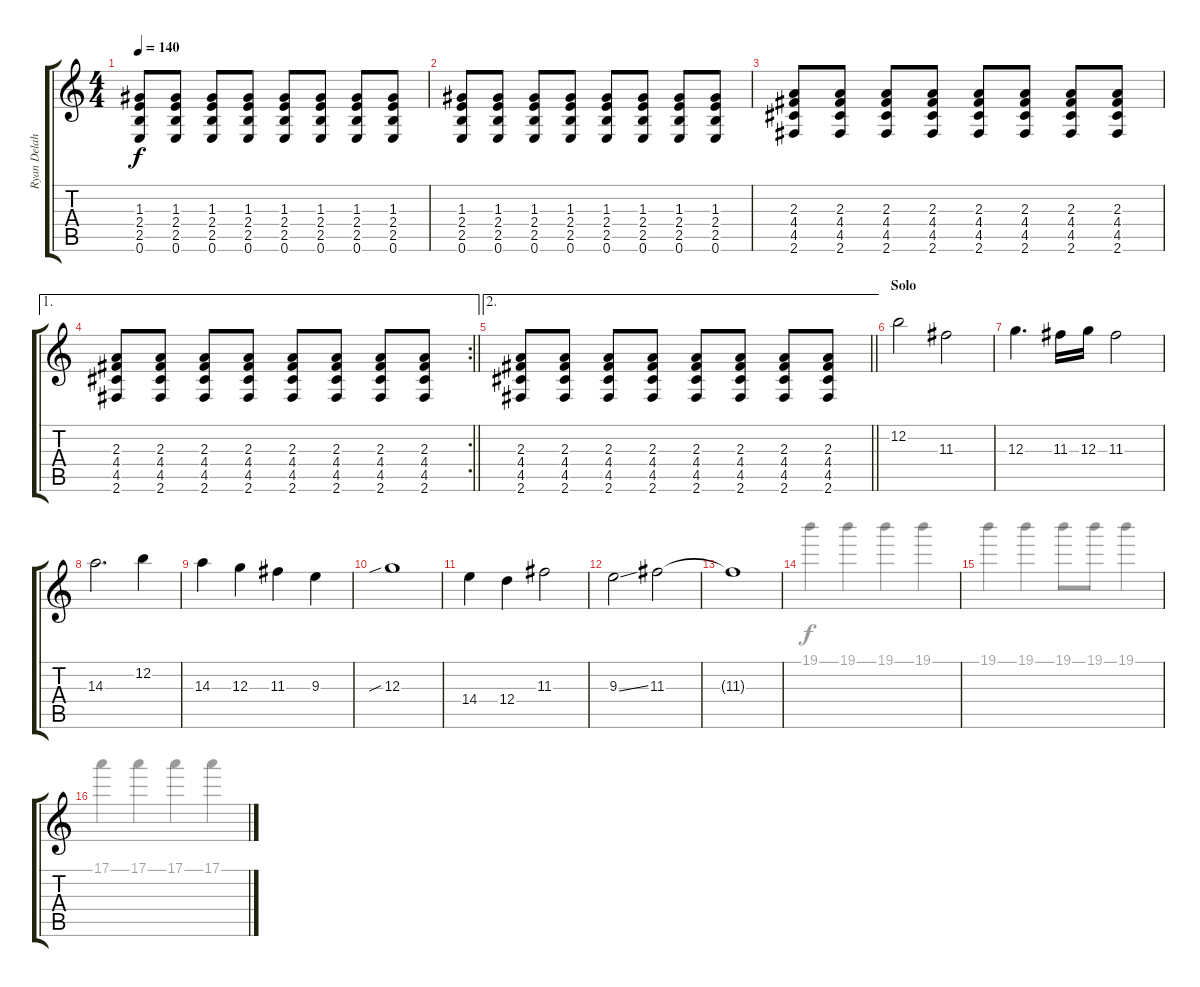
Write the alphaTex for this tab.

\track ("Ryan Delahoussaye" "Ryan Delah") {instrument electricguitarjazz}
\staff {score tabs}
\tuning (E4 B3 G3 D3 A2 E2) {hide}
\voice
\ts (4 4)
\tempo 140
\clef g2
\ks c
(1.3 2.4 2.5 0.6).8{dy f} (1.3 2.4 2.5 0.6).8 (1.3 2.4 2.5 0.6).8 (1.3 2.4 2.5 0.6).8 (1.3 2.4 2.5 0.6).8 (1.3 2.4 2.5 0.6).8 (1.3 2.4 2.5 0.6).8 (1.3 2.4 2.5 0.6).8 |
(1.3 2.4 2.5 0.6).8 (1.3 2.4 2.5 0.6).8 (1.3 2.4 2.5 0.6).8 (1.3 2.4 2.5 0.6).8 (1.3 2.4 2.5 0.6).8 (1.3 2.4 2.5 0.6).8 (1.3 2.4 2.5 0.6).8 (1.3 2.4 2.5 0.6).8 |
(2.3 4.4 4.5 2.6).8 (2.3 4.4 4.5 2.6).8 (2.3 4.4 4.5 2.6).8 (2.3 4.4 4.5 2.6).8 (2.3 4.4 4.5 2.6).8 (2.3 4.4 4.5 2.6).8 (2.3 4.4 4.5 2.6).8 (2.3 4.4 4.5 2.6).8 |
\ae 1
\rc 2
\barLineRight lightlight
(2.3 4.4 4.5 2.6).8 (2.3 4.4 4.5 2.6).8 (2.3 4.4 4.5 2.6).8 (2.3 4.4 4.5 2.6).8 (2.3 4.4 4.5 2.6).8 (2.3 4.4 4.5 2.6).8 (2.3 4.4 4.5 2.6).8 (2.3 4.4 4.5 2.6).8 |
\ae 2
\barLineRight lightlight
(2.3 4.4 4.5 2.6).8 (2.3 4.4 4.5 2.6).8 (2.3 4.4 4.5 2.6).8 (2.3 4.4 4.5 2.6).8 (2.3 4.4 4.5 2.6).8 (2.3 4.4 4.5 2.6).8 (2.3 4.4 4.5 2.6).8 (2.3 4.4 4.5 2.6).8 |
\section ("" "Solo")
12.2.2{volume 13 balance 8 instrument violin} 11.3.2 |
12.3.4{d} 11.3.16 12.3.16 11.3.2 |
14.3.2{d} 12.2.4 |
14.3.4 12.3.4 11.3.4 9.3.4 |
12.3{sib}.1 |
14.4.4 12.4.4 11.3.2 |
9.3{ss}.2 11.3.2 |
11.3{t}.1 |
|
|
\voice
\clef g2
\ottava regular
\simile none
\ks c
|
|
|
\barLineRight lightlight
|
\barLineRight lightlight
|
|
|
|
|
|
|
|
|
19.1.4 19.1.4 19.1.4 19.1.4 |
19.1.4 19.1.4 19.1.8 19.1.8 19.1.4 |
17.1.4 17.1.4 17.1.4 17.1.4
